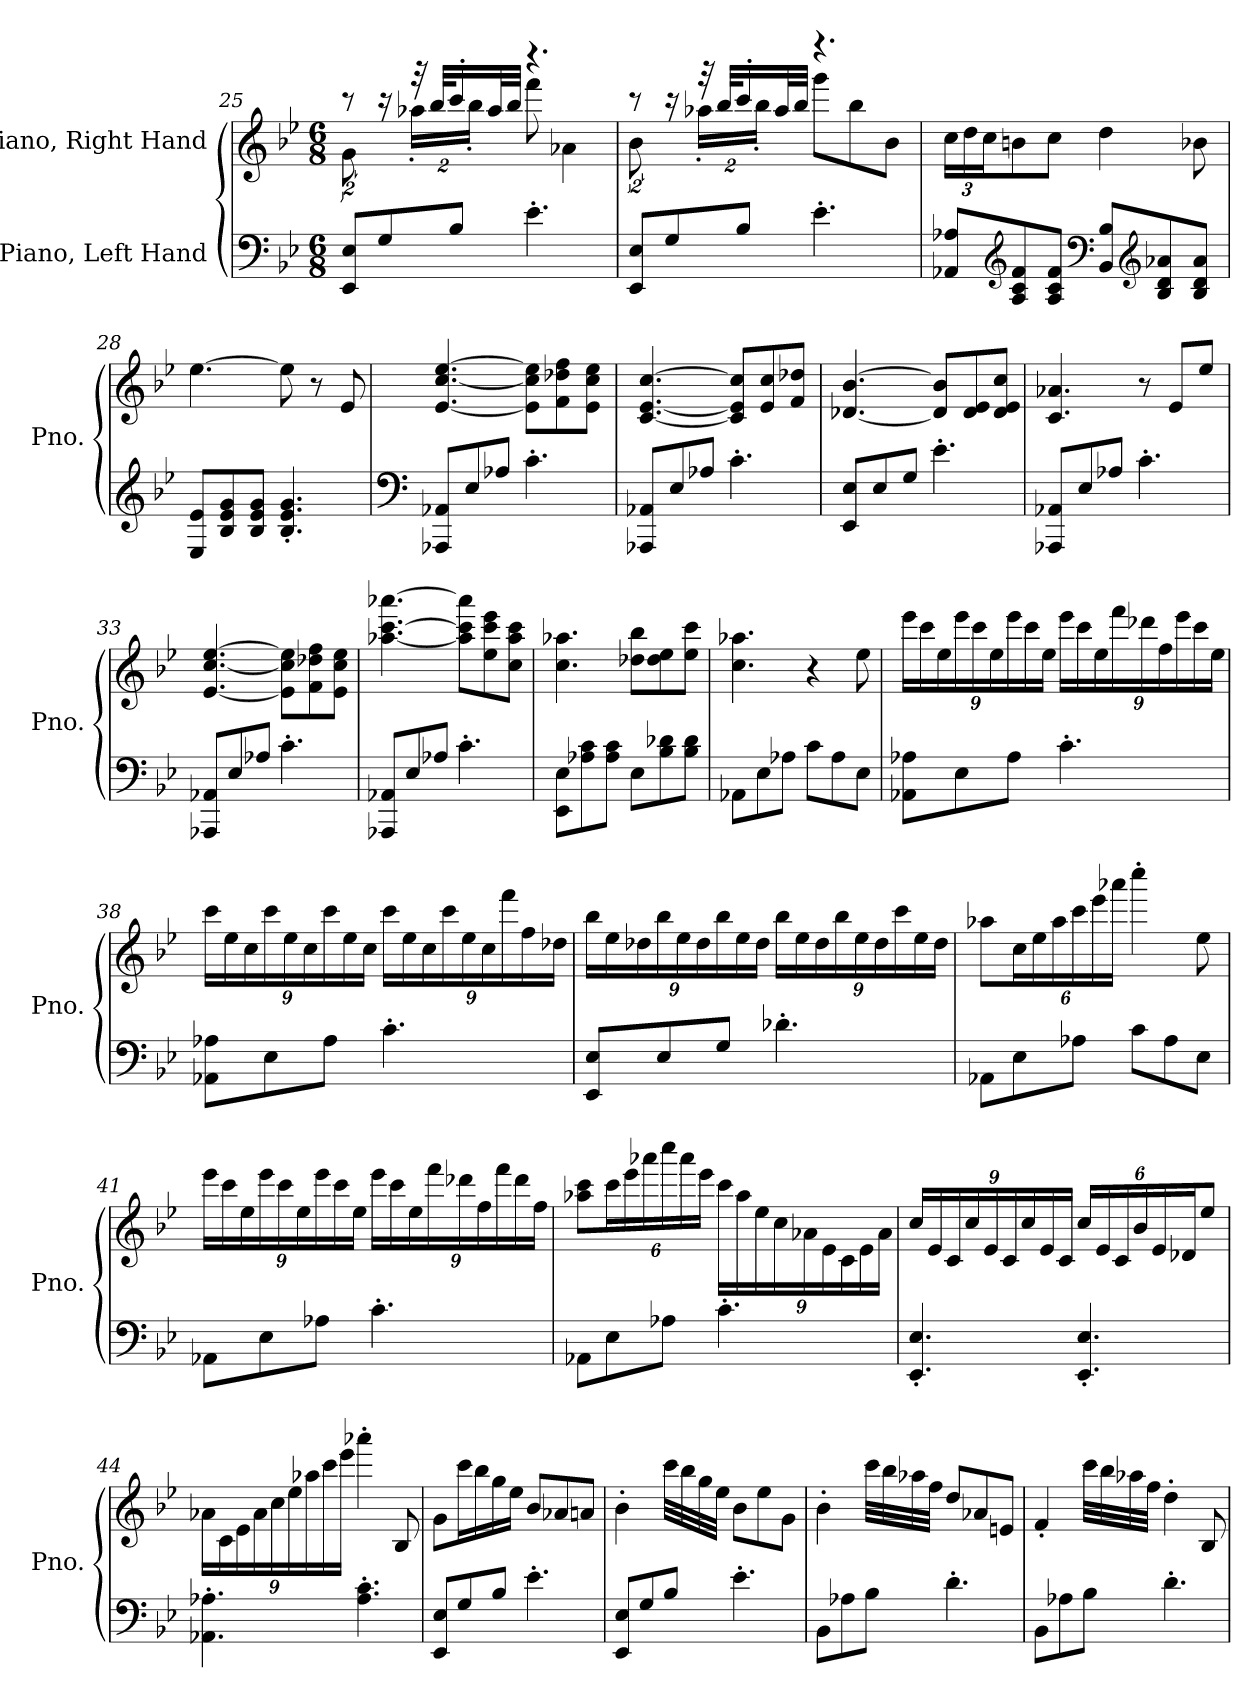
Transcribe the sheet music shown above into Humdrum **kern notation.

**kern	**kern
*part2	*part1
*staff2	*staff1
*I"Piano, Left Hand	*I"Piano, Right Hand
*I'Pno.	*I'Pno.
!!LO:LB:g=z
*clefF4	*clefG2
*k[b-e-]	*k[b-e-]
*M6/8	*M6/8
=25	=25
*	*^
8EE-/ 8E-/L	8r	16%3g\
8G/	16r	.
.	32r	32%3aa-X'\L
.	32bb-/KLL	.
8B-/J	16ccc'/	.
.	.	32%3bb-'\J
.	32aa-/L	.
.	32bb-/JJJ	.
4.e-'\	4.r	8fff\
.	.	4a-X\
=26	=26	=26
8EE-/ 8E-/L	8r	16%3b-\
8G/	16r	.
.	32r	32%3aa-X'\L
.	32bb-/KLL	.
8B-/J	16ccc'/	.
.	.	32%3bb-'\J
.	32aa-/L	.
.	32bb-/JJJ	.
4.e-'\	4.r	8ggg\L
.	.	8bb-\
.	.	8b-\J
*	*v	*v
!!LO:LB:g=z
=27	=27
*	*Xbrackettup
8AA-X/ 8A-X/L	24cc\LL
.	24dd\
.	24cc\J
*clefG2	*
8A-/ 8c/ 8f/	8bn\
8A-/ 8c/ 8f/J	8cc\J
*clefF4	*
8BB-/ 8B-/L	4dd\
*clefG2	*
8B-/ 8d/ 8a-X/	.
8B-/ 8d/ 8a-/J	8b-X\
=28	=28
8E-/ 8e-/L	[4.ee-\
8B-/ 8e-/ 8g/	.
8B-/ 8e-/ 8g/J	.
4.B-/' 4.e-/' 4.g/'	8ee-\]
.	8r
.	8e-/
=29	=29
*clefF4	*
8AAA-X/ 8AA-X/L	[4.e-/ [4.cc/ [4.ee-/
8E-/	.
8A-X/J	.
4.c'\	8e-\] 8cc\] 8ee-\]L
.	8f\ 8dd-X\ 8ff\
.	8e-\ 8cc\ 8ee-\J
=30	=30
8AAA-X/ 8AA-X/L	[4.c/ [4.e-/ [4.cc/
8E-/	.
8A-X/J	.
4.c'\	8c/] 8e-/] 8cc/]L
.	8e-/ 8cc/
.	8f/ 8dd-X/J
!!LO:LB:g=z
=31	=31
8EE-/ 8E-/L	[4.d-X/ [4.b-/
8E-/	.
8G/J	.
4.e-'\	8d-/] 8b-/]L
.	8d-/ 8e-/
.	8d-/ 8e-/ 8cc/J
=32	=32
8AAA-X/ 8AA-X/L	4.c/ 4.a-X/
8E-/	.
8A-X/J	.
4.c'\	8r
.	8e-/L
.	8ee-/J
=33	=33
8AAA-X/ 8AA-X/L	[4.e-/ [4.cc/ [4.ee-/
8E-/	.
8A-X/J	.
4.c'\	8e-\] 8cc\] 8ee-\]L
.	8f\ 8dd-X\ 8ff\
.	8e-\ 8cc\ 8ee-\J
=34	=34
8AAA-X/ 8AA-X/L	[4.aa-X\ [4.ccc\ [4.aaa-X\
8E-/	.
8A-X/J	.
4.c'\	8aa-\] 8ccc\] 8aaa-\]L
.	8ee-\ 8ccc\ 8eee-\
.	8cc\ 8aa-\ 8ccc\J
=35	=35
8EE-\ 8E-\L	4.cc\ 4.aa-X\
8A-X\ 8c\	.
8A-\ 8c\J	.
8E-\L	8dd-X\ 8bb-\L
8B-\ 8d-X\	8dd-\ 8ee-\
8B-\ 8d-\J	8ee-\ 8ccc\J
!!LO:LB:g=z
=36	=36
8AA-X\L	4.cc\ 4.aa-X\
8E-\	.
8A-X\J	.
8c\L	4r
8A-\	.
8E-\J	8ee-\
=37	=37
8AA-X\ 8A-X\L	24eee-\LL
.	24ccc\
.	24ee-\
8E-\	24eee-\
.	24ccc\
.	24ee-\
8A-\J	24eee-\
.	24ccc\
.	24ee-\JJ
4.c'\	24eee-\LL
.	24ccc\
.	24ee-\
.	24fff\
.	24ddd-X\
.	24ff\
.	24eee-\
.	24ccc\
.	24ee-\JJ
!!LO:LB:g=z
=38	=38
8AA-X\ 8A-X\L	24ccc\LL
.	24ee-\
.	24cc\
8E-\	24ccc\
.	24ee-\
.	24cc\
8A-\J	24ccc\
.	24ee-\
.	24cc\JJ
4.c'\	24ccc\LL
.	24ee-\
.	24cc\
.	24ccc\
.	24ee-\
.	24cc\
.	24fff\
.	24ff\
.	24dd-X\JJ
=39	=39
8EE-/ 8E-/L	24bb-\LL
.	24ee-\
.	24dd-X\
8E-/	24bb-\
.	24ee-\
.	24dd-\
8G/J	24bb-\
.	24ee-\
.	24dd-\JJ
4.d-X'\	24bb-\LL
.	24ee-\
.	24dd-\
.	24bb-\
.	24ee-\
.	24dd-\
.	24ccc\
.	24ee-\
.	24dd-\JJ
!!LO:PB:g=z
=40	=40
8AA-X\L	8aa-X\L
8E-\	24cc\L
.	24ee-\
.	24aa-\
8A-X\J	24ccc\
.	24eee-\
.	24aaa-X\JJ
8c\L	4cccc'\
8A-\	.
8E-\J	8ee-\
=41	=41
8AA-X\L	24eee-\LL
.	24ccc\
.	24ee-\
8E-\	24eee-\
.	24ccc\
.	24ee-\
8A-X\J	24eee-\
.	24ccc\
.	24ee-\JJ
4.c'\	24eee-\LL
.	24ccc\
.	24ee-\
.	24fff\
.	24ddd-X\
.	24ff\
.	24fff\
.	24ddd-\
.	24ff\JJ
!!LO:LB:g=z
=42	=42
8AA-X\L	8aa-X\ 8ccc\L
8E-\	24ccc\L
.	24eee-\
.	24aaa-X\
8A-X\J	24cccc\
.	24aaa-\
.	24eee-\JJ
4.c'\	24ccc\LL
.	24aa-\
.	24ee-\
.	24cc\
.	24a-X\
.	24e-\
.	24c\
.	24e-\
.	24a-\JJ
=43	=43
4.EE-/' 4.E-/'	24cc/LL
.	24e-/
.	24c/
.	24cc/
.	24e-/
.	24c/
.	24cc/
.	24e-/
.	24c/JJ
4.EE-/' 4.E-/'	24cc/LL
.	24e-/
.	24c/
.	24b-/
.	24e-/
.	24d-X/J
.	8ee-/J
!!LO:LB:g=z
=44	=44
4.AA-X\' 4.A-X\'	24a-X\LL
.	24c\
.	24e-\
.	24a-\
.	24cc\
.	24ee-\
.	24aa-X\
.	24ccc\
.	24eee-\JJ
4.A-\' 4.c\'	4aaa-X'\
.	8B-/
=45	=45
8EE-/ 8E-/L	8g\L
8G/	16ccc\L
.	16bb-\
8B-/J	16gg\
.	16ee-\JJ
4.e-'\	8b-/L
.	8a-X/
.	8an/J
=46	=46
8EE-/ 8E-/L	4b-'\
8G/	.
8B-/J	32ccc\LLL
.	32bb-\
.	32gg\
.	32ee-\JJJ
4.e-'\	8b-\L
.	8ee-\
.	8g\J
!!LO:LB:g=z
=47	=47
8BB-\L	4b-'\
8A-X\	.
8B-\J	32ccc\LLL
.	32bb-\
.	32aa-X\
.	32ff\JJJ
4.d'\	8dd/L
.	8a-X/
.	8en/J
=48	=48
8BB-\L	4f'/
8A-X\	.
8B-\J	32ccc\LLL
.	32bb-\
.	32aa-X\
.	32ff\JJJ
4.d'\	4dd'\
.	8B-/
=	=
*-	*-
